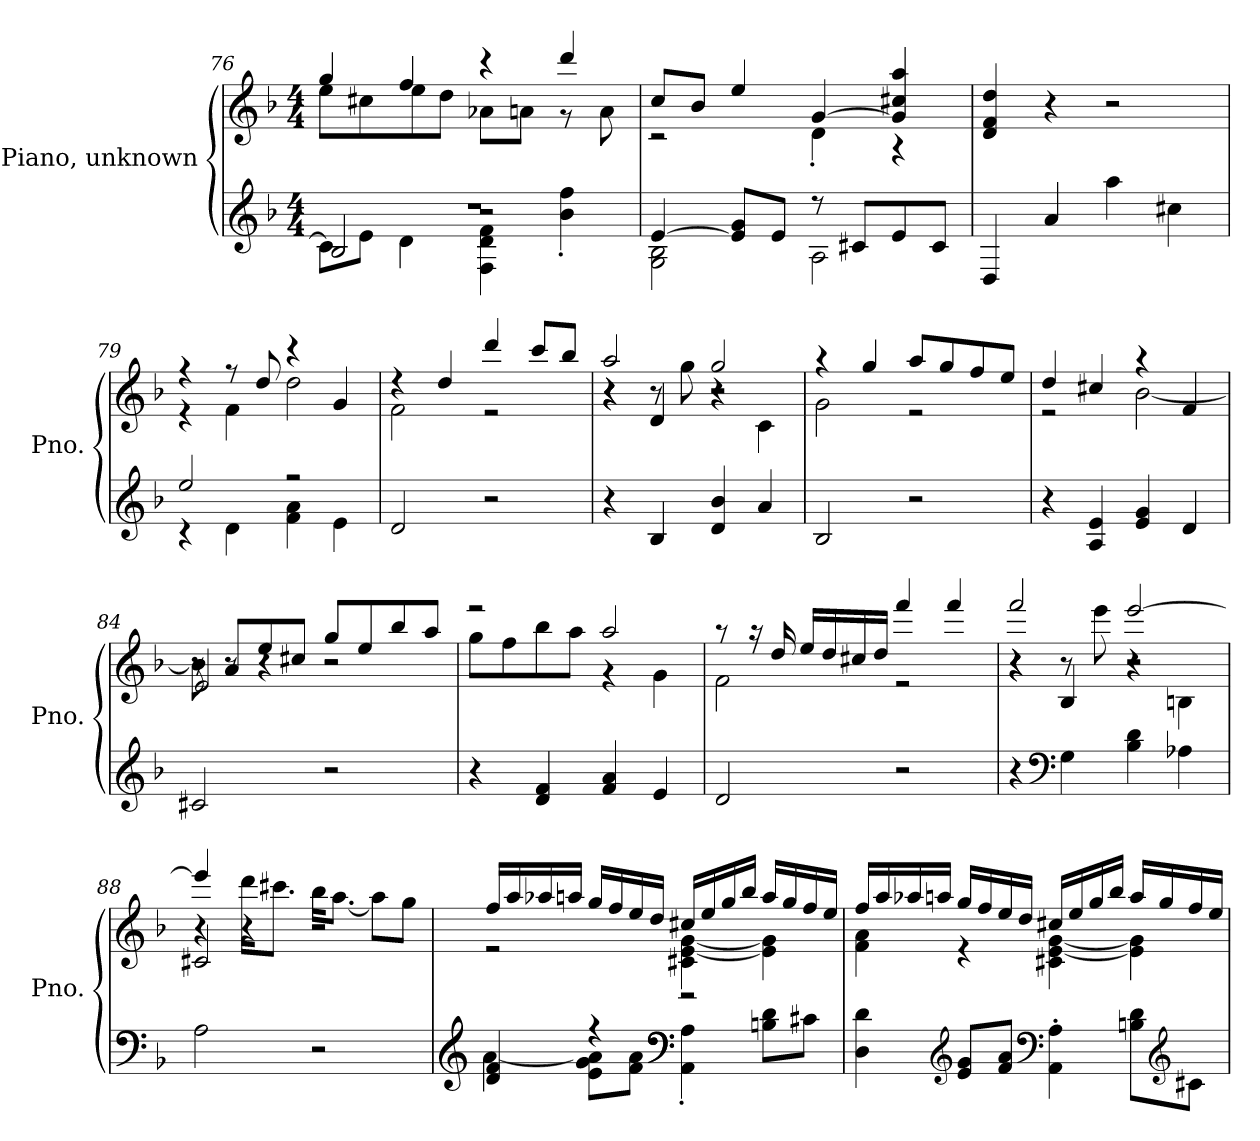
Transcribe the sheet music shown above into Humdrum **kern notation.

**kern	**kern
*part1	*part1
*staff2	*staff1
*I"Piano, unknown	*
*I'Pno.	*
*clefG2	*clefG2
*k[b-]	*k[b-]
*M4/4	*M4/4
=76	=76
*^	*^
*	*^	*	*
1r	8c#\L]	2B-/	4gg/	8ee\L
.	8e\J	.	.	8cc#X\
.	4d\	.	4ff/	8ee\
.	.	.	.	8dd\J
.	4F\ 4d\ 4f\	2r	4r	8a-X\L
.	.	.	.	8an\J
.	4b-\' 4ff\'	.	4ddd/	8r
.	.	.	.	8a\
*	*v	*v	*	*
!!LO:LB:g=z	!!
=77	=77	=77	=77
[4e/	2G\ 2B-\	8cc/L	2r
.	.	8b-/J	.
8e/] 8g/L	.	4ee/	.
8e/J	.	.	.
8r	2A\	[4g/	4d'\
8c#X/L	.	.	.
8e/	.	4g/] 4cc#X/ 4aa/	4r
8c#/J	.	.	.
*v	*v	*	*
*	*v	*v
=78	=78
4D/	4d/ 4f/ 4dd/
4a/	4r
4aa\	2r
4cc#X\	.
=79	=79
*^	*^
2ee/	4r	4r	4r
.	4d\	8r	4f\
.	.	8dd/	.
2r	4f\ 4a\	4r	2dd\
.	4e\	4g/	.
*v	*v	*	*
=80	=80	=80
2d/	4r	2f\
.	4dd/	.
2r	4ddd/	2r
.	8ccc/L	.
.	8bb-/J	.
=81	=81	=81
*	*	*^
4r	2aa/	4r	4r
4B-/	.	8r	4d/
.	.	8gg\	.
4d/ 4b-/	2gg/	4r	2r
4a/	.	4c\	.
*	*	*v	*v
=82	=82	=82
2B-/	4r	2g\
.	4gg/	.
2r	8aa/L	2r
.	8gg/	.
.	8ff/	.
.	8ee/J	.
!!LO:LB:g=z	!!
=83	=83	=83
4r	4dd/	2r
4A/ 4e/	4cc#X/	.
4e/ 4g/	4r	[2b-\
4d/	4f/	.
=84	=84	=84
*	*	*^
2c#X/	8r	8b-\]	2e/
.	8a/L	8r	.
.	8ee/	4r	.
.	8cc#X/J	.	.
2r	8gg/L	2r	2r
.	8ee/	.	.
.	8bb-/	.	.
.	8aa/J	.	.
*	*	*v	*v
=85	=85	=85
4r	2r	8gg\L
.	.	8ff\
4d/ 4f/	.	8bb-\
.	.	8aa\J
4f/ 4a/	2aa/	4r
4e/	.	4g\
=86	=86	=86
2d/	8r	2f\
.	16r	.
.	16dd/	.
.	16ee/LL	.
.	16dd/	.
.	16cc#X/	.
.	16dd/JJ	.
2r	4fff/	2r
.	4fff/	.
=87	=87	=87
*	*	*^
4r	2fff/	4r	4r
*clefF4	*	*	*
4G\	.	8r	4B-/
.	.	8eee\	.
4B-\ 4d\	[2eee/	4r	2r
4A-X\	.	4Bn\	.
!!LO:LB:g=z	!!	!!
=88	=88	=88	=88
2A\	4eee/]	4r	2c#X/
.	4r	16ddd\KL	.
.	.	8.ccc#X\J	.
2r	2r	16bb-\KL	2r
.	.	[8.aa\J	.
.	.	8aa\L]	.
.	.	8gg\J	.
*	*v	*v	*v
=89	=89
*clefG2	*
*^	*^
4d/ 4f/	[4a\	16ff/LL	2r
.	.	16aa/	.
.	.	16aa-X/	.
.	.	16aan/JJ	.
4r	8e\ 8g\ 8a\]L	16gg/LL	.
.	.	16ff/	.
.	8f\ 8a\J	16ee/	.
.	.	16dd/JJ	.
*clefF4	*	*	*
2r	4AA\' 4A\'	16cc#X/LL	4c#X\ [4e\ [4g\
.	.	16ee/	.
.	.	16gg/	.
.	.	16bb-/JJ	.
.	8Bn\ 8d\L	16aa/LL	4e\] 4g\]
.	.	16gg/	.
.	8c#X\J	16ff/	.
.	.	16ee/JJ	.
*v	*v	*	*
!!LO:PB:g=z	!!
=90	=90	=90
4D\ 4d\	16ff/LL	4f\ 4a\
.	16aa/	.
.	16aa-X/	.
.	16aan/JJ	.
*clefG2	*	*
8e/ 8g/L	16gg/LL	4r
.	16ff/	.
8f/ 8a/J	16ee/	.
.	16dd/JJ	.
*clefF4	*	*
4AA\' 4A\'	16cc#X/LL	4c#X\ [4e\ [4g\
.	16ee/	.
.	16gg/	.
.	16bb-/JJ	.
8Bn\ 8d\L	16aa/LL	4e\] 4g\]
.	16gg/	.
*clefG2	*	*
8c#X\J	16ff/	.
.	16ee/JJ	.
*	*v	*v
=	=
*-	*-
